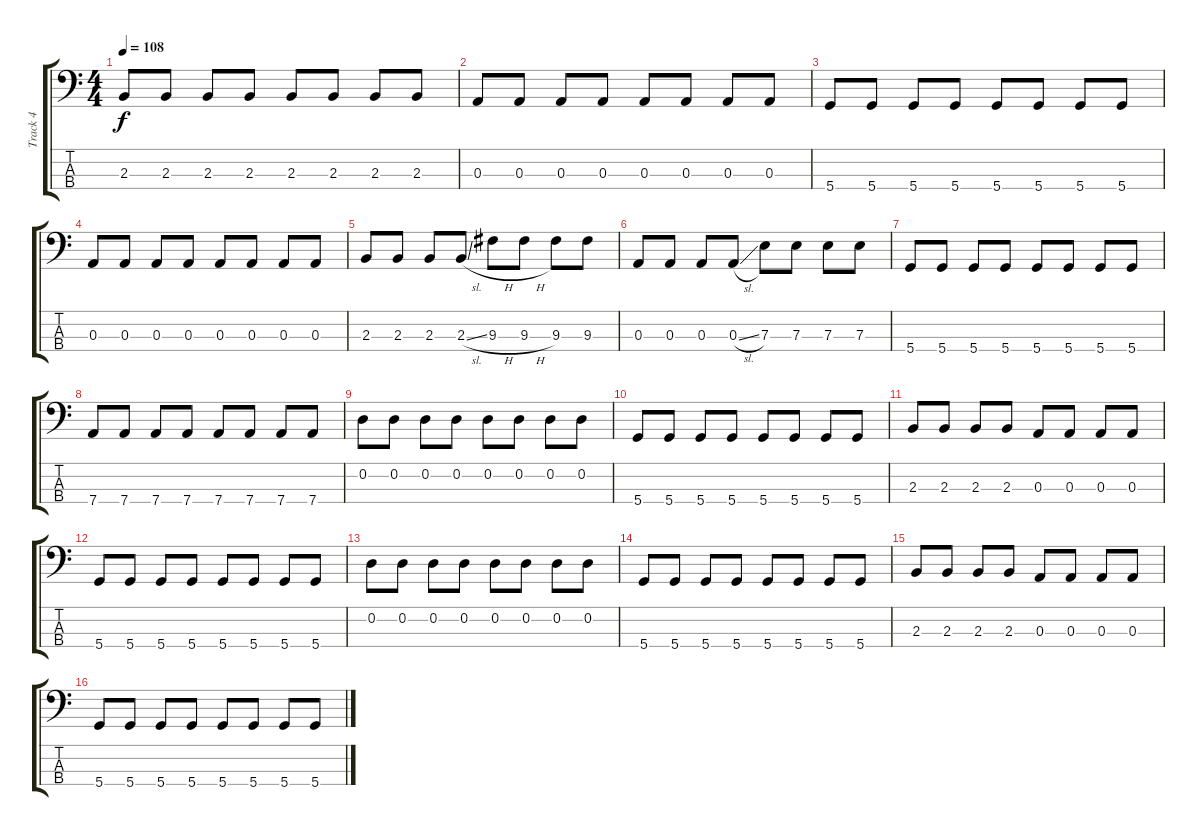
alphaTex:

\track ("Track 4" "Track 4") {instrument electricbassfinger}
\staff {score tabs}
\tuning (G2 D2 A1 D1) {hide}
\ts (4 4)
\tempo 108
\clef f4
\ks c
2.3.8{dy f} 2.3.8 2.3.8 2.3.8 2.3.8 2.3.8 2.3.8 2.3.8 |
0.3.8 0.3.8 0.3.8 0.3.8 0.3.8 0.3.8 0.3.8 0.3.8 |
5.4.8 5.4.8 5.4.8 5.4.8 5.4.8 5.4.8 5.4.8 5.4.8 |
0.3.8 0.3.8 0.3.8 0.3.8 0.3.8 0.3.8 0.3.8 0.3.8 |
2.3.8 2.3.8 2.3.8 2.3{sl}.8 9.3{h}.8 9.3{h}.8 9.3.8 9.3.8 |
0.3.8 0.3.8 0.3.8 0.3{sl}.8 7.3.8 7.3.8 7.3.8 7.3.8 |
5.4.8 5.4.8 5.4.8 5.4.8 5.4.8 5.4.8 5.4.8 5.4.8 |
7.4.8 7.4.8 7.4.8 7.4.8 7.4.8 7.4.8 7.4.8 7.4.8 |
0.2.8 0.2.8 0.2.8 0.2.8 0.2.8 0.2.8 0.2.8 0.2.8 |
5.4.8 5.4.8 5.4.8 5.4.8 5.4.8 5.4.8 5.4.8 5.4.8 |
2.3.8 2.3.8 2.3.8 2.3.8 0.3.8 0.3.8 0.3.8 0.3.8 |
5.4.8 5.4.8 5.4.8 5.4.8 5.4.8 5.4.8 5.4.8 5.4.8 |
0.2.8 0.2.8 0.2.8 0.2.8 0.2.8 0.2.8 0.2.8 0.2.8 |
5.4.8 5.4.8 5.4.8 5.4.8 5.4.8 5.4.8 5.4.8 5.4.8 |
2.3.8 2.3.8 2.3.8 2.3.8 0.3.8 0.3.8 0.3.8 0.3.8 |
5.4.8 5.4.8 5.4.8 5.4.8 5.4.8 5.4.8 5.4.8 5.4.8
